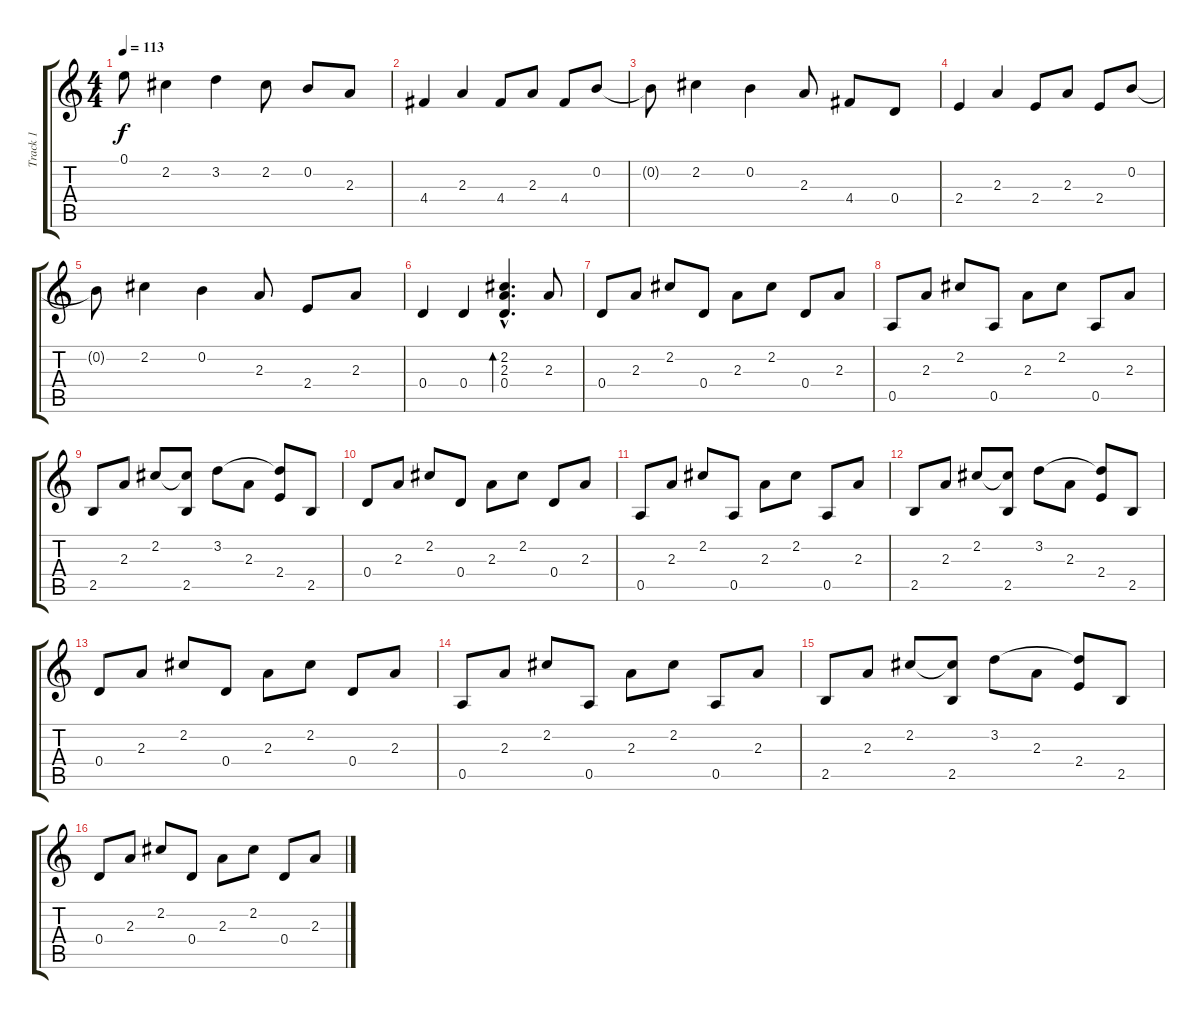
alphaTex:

\track ("Track 1" "Track 1") {instrument acousticguitarnylon}
\staff {score tabs}
\tuning (E4 B3 G3 D3 A2 E2) {hide}
\ts (4 4)
\tempo 113
\clef g2
\ks c
0.1{t}.8{dy f} 2.2.4 3.2.4 2.2.8 0.2.8 2.3.8 |
4.4.4 2.3.4 4.4.8 2.3.8 4.4.8 0.2.8 |
0.2{t}.8 2.2.4 0.2.4 2.3.8 4.4.8 0.4.8 |
2.4.4 2.3.4 2.4.8 2.3.8 2.4.8 0.2.8 |
0.2{t}.8 2.2.4 0.2.4 2.3.8 2.4.8 2.3.8 |
0.4.4 0.4.4 (2.2{hac} 2.3{hac} 0.4{hac}).4{d bd 120} 2.3.8 |
0.4.8 2.3.8 2.2.8 0.4.8 2.3.8 2.2.8 0.4.8 2.3.8 |
0.5.8 2.3.8 2.2.8 0.5.8 2.3.8 2.2.8 0.5.8 2.3.8 |
2.5.8 2.3.8 2.2.8 (2.2{t} 2.5).8 3.2.8 2.3.8 (3.2{t} 2.4).8 2.5.8 |
0.4.8 2.3.8 2.2.8 0.4.8 2.3.8 2.2.8 0.4.8 2.3.8 |
0.5.8 2.3.8 2.2.8 0.5.8 2.3.8 2.2.8 0.5.8 2.3.8 |
2.5.8 2.3.8 2.2.8 (2.2{t} 2.5).8 3.2.8 2.3.8 (3.2{t} 2.4).8 2.5.8 |
0.4.8 2.3.8 2.2.8 0.4.8 2.3.8 2.2.8 0.4.8 2.3.8 |
0.5.8 2.3.8 2.2.8 0.5.8 2.3.8 2.2.8 0.5.8 2.3.8 |
2.5.8 2.3.8 2.2.8 (2.2{t} 2.5).8 3.2.8 2.3.8 (3.2{t} 2.4).8 2.5.8 |
0.4.8 2.3.8 2.2.8 0.4.8 2.3.8 2.2.8 0.4.8 2.3.8
